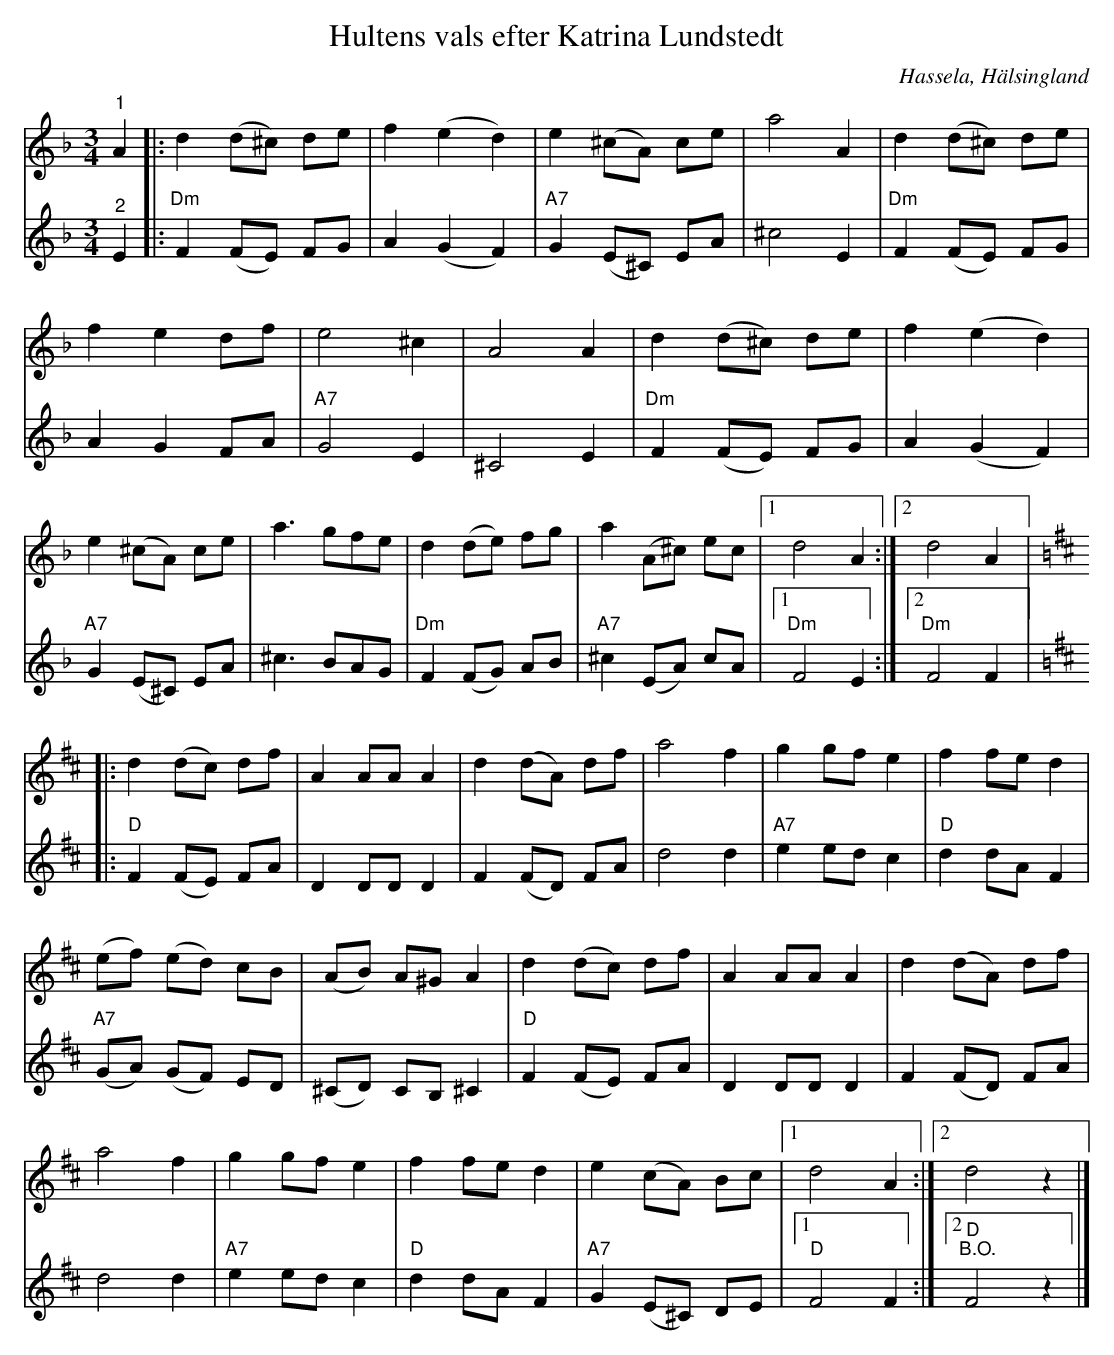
X:1
T:Hultens vals efter Katrina Lundstedt
O:Hassela, Hälsingland
L:1/8
M:3/4
K:Dm
V:1
"^1" A2 |: d2 (d^c) de | f2 (e2 d2) | e2 (^cA) ce | a4 A2 | d2 (d^c) de |
f2 e2 df | e4 ^c2 | A4 A2 | d2 (d^c) de | f2 (e2 d2) |
e2 (^cA) ce | a3 gfe | d2 (de) fg | a2 (A^c) ec |1 d4 A2 :|2 d4 A2 |:
[K:D] d2 (dc) df | A2 AA A2 | d2 (dA) df | a4 f2 | g2 gf e2 | f2 fe d2 |
(ef) (ed) cB | (AB) A^G A2 | d2 (dc) df | A2 AA A2 | d2 (dA) df |
a4 f2 | g2 gf e2 | f2 fe d2 | e2 (cA) Bc |1 d4 A2 :|2 d4 z2 |]
V:2
"^2" E2 |:"Dm" F2 (FE) FG | A2 (G2 F2) |"A7" G2 (E^C) EA | ^c4 E2 |"Dm" F2 (FE) FG |
A2 G2 FA | "A7" G4 E2 | ^C4 E2 |"Dm" F2 (FE) FG | A2 (G2 F2) |
"A7" G2 (E^C) EA | ^c3 BAG | "Dm" F2 (FG) AB |"A7" ^c2 (EA) cA |1"Dm" F4 E2 :|2"Dm" F4 F2 |:
[K:D]"D" F2 (FE) FA | D2 DD D2 | F2 (FD) FA | d4 d2 |"A7" e2 ed c2 |
"D" d2 dA F2 |"A7" (GA) (GF) ED | (^CD) CB, ^C2 | "D" F2 (FE) FA | D2 DD D2 |
F2 (FD) FA | d4 d2 |"A7" e2 ed c2 |"D" d2 dA F2 | "A7" G2 (E^C) DE |1"D" F4 F2 :|2"D""^B.O." F4 z2 |]
